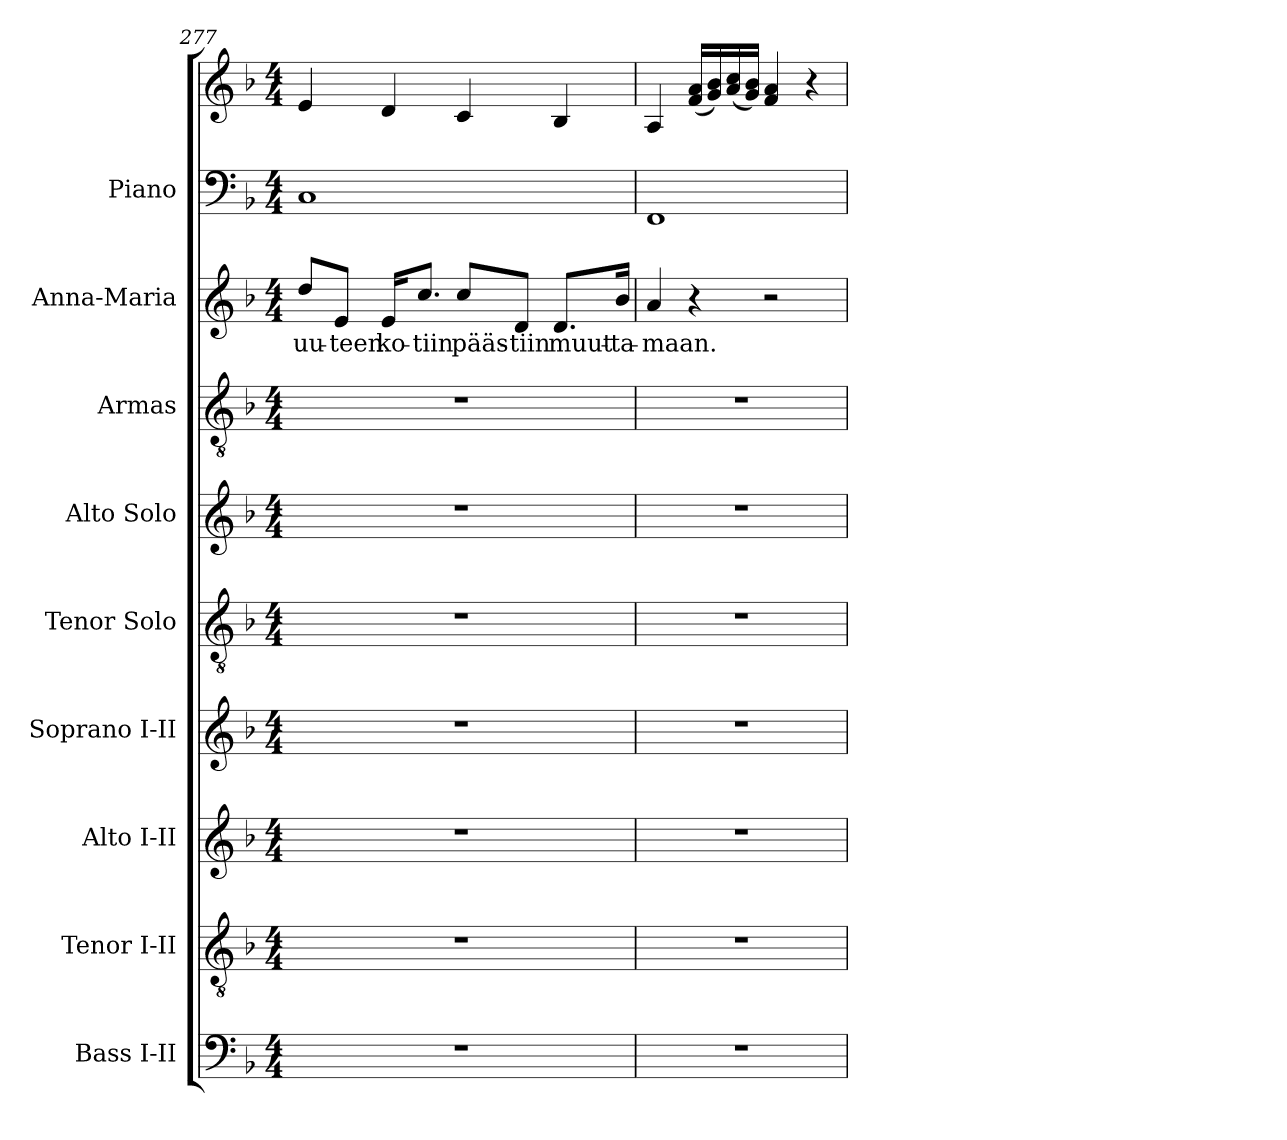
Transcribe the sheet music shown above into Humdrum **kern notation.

**kern	**kern	**kern	**kern	**kern	**kern	**kern	**kern	**text	**kern	**kern
*part9	*part8	*part7	*part6	*part5	*part4	*part3	*part2	*part2	*part1	*part1
*staff10	*staff9	*staff8	*staff7	*staff6	*staff5	*staff4	*staff3	*staff3	*staff2	*staff1
*I"Bass I-II	*I"Tenor I-II	*I"Alto I-II	*I"Soprano I-II	*I"Tenor Solo	*I"Alto Solo	*I"Armas	*I"Anna-Maria	*	*I"Piano	*
*I'B.	*I'T.	*I'A.	*I'S.	*I'T. Solo	*I'A. Solo	*I'Armas	*I'A-M	*	*I'Pno.	*
!!LO:PB:g=z
*clefF4	*clefGv2	*clefG2	*clefG2	*clefGv2	*clefG2	*clefGv2	*clefG2	*	*clefF4	*clefG2
*	*ITrd7c12	*	*	*ITrd7c12	*	*ITrd7c12	*	*	*	*
*k[b-]	*k[b-]	*k[b-]	*k[b-]	*k[b-]	*k[b-]	*k[b-]	*k[b-]	*	*k[b-]	*k[b-]
*F:	*F:	*F:	*F:	*F:	*F:	*F:	*F:	*	*F:	*F:
*M4/4	*M4/4	*M4/4	*M4/4	*M4/4	*M4/4	*M4/4	*M4/4	*	*M4/4	*M4/4
=277	=277	=277	=277	=277	=277	=277	=277	=277	=277	=277
!	!	!	!	!	!	!	!	!LO:LY:b:color=#000000	!	!
1r	1r	1r	1r	1r	1r	1r	8ddi/L	uu-	1Ci	4ei/
!	!	!	!	!	!	!	!	!LO:LY:b:color=#000000	!	!
.	.	.	.	.	.	.	8ei/J	-teen	.	.
!	!	!	!	!	!	!	!	!LO:LY:b:color=#000000	!	!
.	.	.	.	.	.	.	16ei/KL	ko-	.	4di/
!	!	!	!	!	!	!	!	!LO:LY:b:color=#000000	!	!
.	.	.	.	.	.	.	8.cci/J	-tiin	.	.
!	!	!	!	!	!	!	!	!LO:LY:b:color=#000000	!	!
.	.	.	.	.	.	.	8cci/L	pääs-	.	4ci/
!	!	!	!	!	!	!	!	!LO:LY:b:color=#000000	!	!
.	.	.	.	.	.	.	8di/J	-tiin	.	.
!	!	!	!	!	!	!	!	!LO:LY:b:color=#000000	!	!
.	.	.	.	.	.	.	8.di/L	muut-	.	4B-i/
!	!	!	!	!	!	!	!	!LO:LY:b:color=#000000	!	!
.	.	.	.	.	.	.	16b-i/Jk	-ta-	.	.
=278	=278	=278	=278	=278	=278	=278	=278	=278	=278	=278
!	!	!	!	!	!	!	!	!LO:LY:b:color=#000000	!	!
1r	1r	1r	1r	1r	1r	1r	4ai/	-maan.	1FFi	4Ai/
.	.	.	.	.	.	.	4r	.	.	(16fi/ 16aiLL
.	.	.	.	.	.	.	.	.	.	16gi/ 16b-i)
.	.	.	.	.	.	.	.	.	.	(16ai/ 16cci
.	.	.	.	.	.	.	.	.	.	16gi/ 16b-iJJ)
.	.	.	.	.	.	.	2r	.	.	4fi/ 4ai
.	.	.	.	.	.	.	.	.	.	4r
=	=	=	=	=	=	=	=	=	=	=
*-	*-	*-	*-	*-	*-	*-	*-	*-	*-	*-
